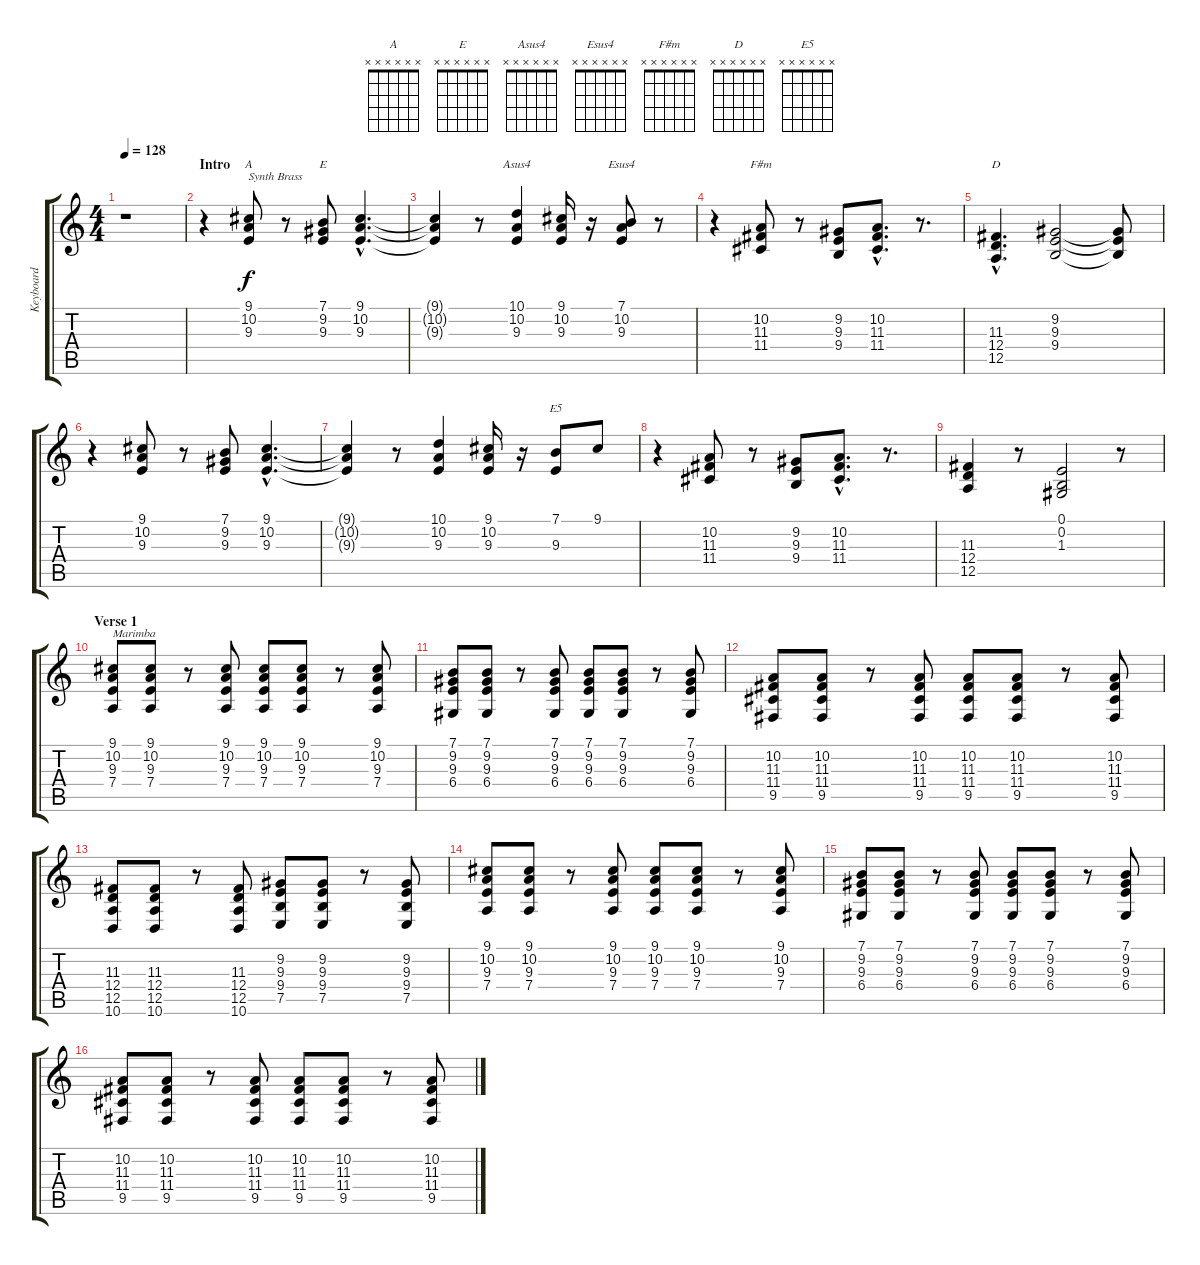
\track ("Keyboard" "Keyboard") {instrument synthbrass1}
\staff {score tabs}
\tuning (E4 B3 G3 D3 A2 E2) {hide}
\chord ("A" x x x x x x)
\chord ("E" x x x x x x)
\chord ("Asus4" x x x x x x)
\chord ("Esus4" x x x x x x)
\chord ("F#m" x x x x x x)
\chord ("D" x x x x x x)
\chord ("E5" x x x x x x)
\ts (4 4)
\tempo 128
\clef g2
\ks c
r.1{dy f instrument synthbrass1} |
\section ("" "Intro")
r.4 (9.1 10.2 9.3).8{ch "A" txt "Synth Brass" volume 14 instrument synthbrass1} r.8 (7.1 9.2 9.3).8{ch "E"} (9.1{hac} 10.2{hac} 9.3{hac}).4{d} |
(9.1{t} 10.2{t} 9.3{t}).4 r.8 (10.1 10.2 9.3).4{ch "Asus4"} (9.1 10.2 9.3).16 r.16 (7.1 10.2 9.3).8{ch "Esus4"} r.8 |
r.4 (10.2 11.3 11.4).8{ch "F#m"} r.8 (9.2 9.3 9.4).8 (10.2{hac} 11.3{hac} 11.4{hac}).8{d} r.8{d} |
(11.3{hac} 12.4{hac} 12.5{hac}).4{d ch "D"} (9.2 9.3 9.4).2 (9.2{t} 9.3{t} 9.4{t}).8 |
r.4 (9.1 10.2 9.3).8 r.8 (7.1 9.2 9.3).8 (9.1{hac} 10.2{hac} 9.3{hac}).4{d} |
(9.1{t} 10.2{t} 9.3{t}).4 r.8 (10.1 10.2 9.3).4 (9.1 10.2 9.3).16 r.16 (7.1 9.3).8{ch "E5"} 9.1.8 |
r.4 (10.2 11.3 11.4).8 r.8 (9.2 9.3 9.4).8 (10.2{hac} 11.3{hac} 11.4{hac}).8{d} r.8{d} |
(11.3 12.4 12.5).4 r.8 (0.1 0.2 1.3).2 r.8 |
\section ("" "Verse 1")
(9.1 10.2 9.3 7.4).8{txt "Marimba" volume 11 instrument marimba} (9.1 10.2 9.3 7.4).8 r.8 (9.1 10.2 9.3 7.4).8 (9.1 10.2 9.3 7.4).8 (9.1 10.2 9.3 7.4).8 r.8 (9.1 10.2 9.3 7.4).8 |
(7.1 9.2 9.3 6.4).8 (7.1 9.2 9.3 6.4).8 r.8 (7.1 9.2 9.3 6.4).8 (7.1 9.2 9.3 6.4).8 (7.1 9.2 9.3 6.4).8 r.8 (7.1 9.2 9.3 6.4).8 |
(10.2 11.3 11.4 9.5).8 (10.2 11.3 11.4 9.5).8 r.8 (10.2 11.3 11.4 9.5).8 (10.2 11.3 11.4 9.5).8 (10.2 11.3 11.4 9.5).8 r.8 (10.2 11.3 11.4 9.5).8 |
(11.3 12.4 12.5 10.6).8 (11.3 12.4 12.5 10.6).8 r.8 (11.3 12.4 12.5 10.6).8 (9.2 9.3 9.4 7.5).8 (9.2 9.3 9.4 7.5).8 r.8 (9.2 9.3 9.4 7.5).8 |
(9.1 10.2 9.3 7.4).8 (9.1 10.2 9.3 7.4).8 r.8 (9.1 10.2 9.3 7.4).8 (9.1 10.2 9.3 7.4).8 (9.1 10.2 9.3 7.4).8 r.8 (9.1 10.2 9.3 7.4).8 |
(7.1 9.2 9.3 6.4).8 (7.1 9.2 9.3 6.4).8 r.8 (7.1 9.2 9.3 6.4).8 (7.1 9.2 9.3 6.4).8 (7.1 9.2 9.3 6.4).8 r.8 (7.1 9.2 9.3 6.4).8 |
(10.2 11.3 11.4 9.5).8 (10.2 11.3 11.4 9.5).8 r.8 (10.2 11.3 11.4 9.5).8 (10.2 11.3 11.4 9.5).8 (10.2 11.3 11.4 9.5).8 r.8 (10.2 11.3 11.4 9.5).8
